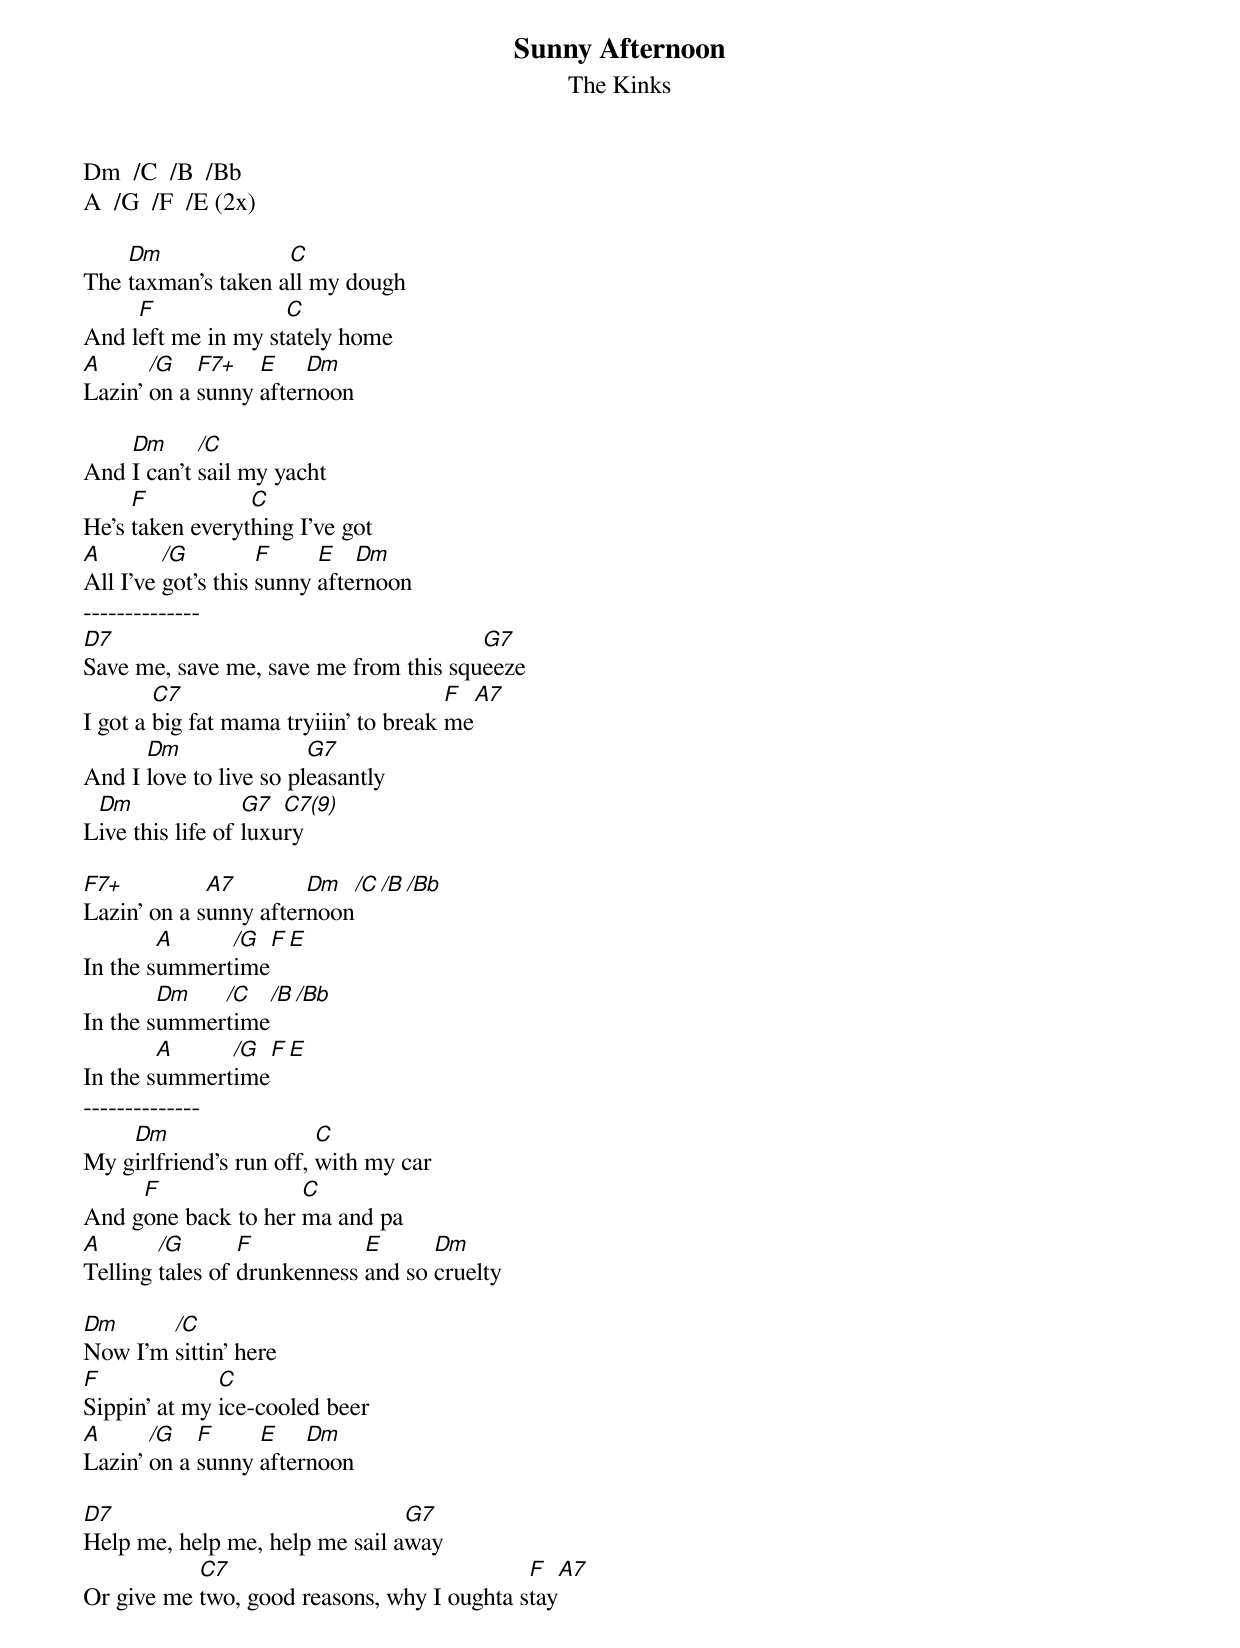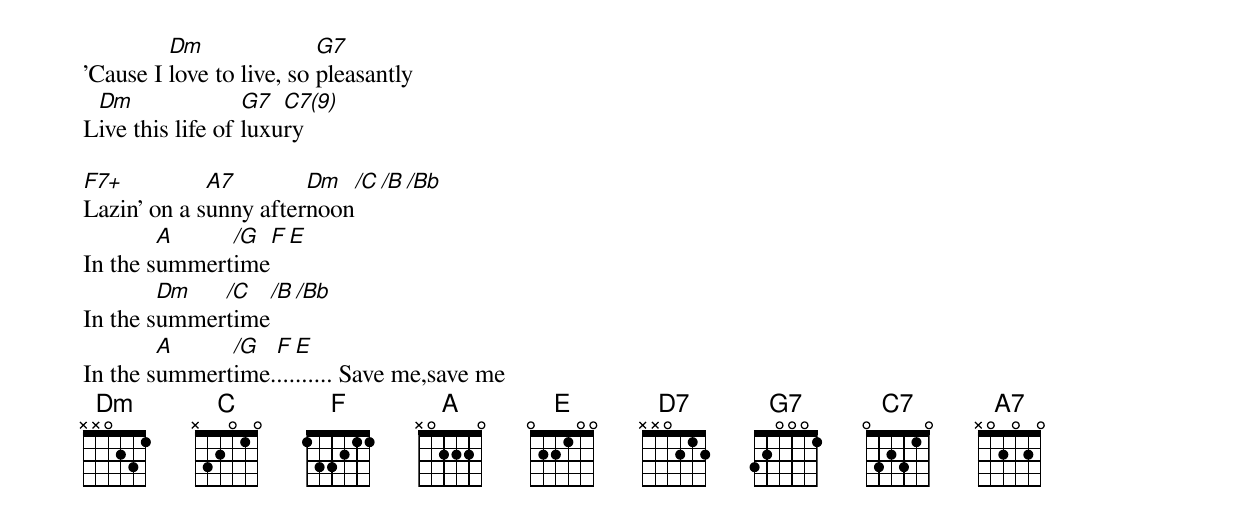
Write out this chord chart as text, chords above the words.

Sunny Afternoon
The Kinks

Dm  /C  /B  /Bb
A  /G  /F  /E (2x)

    Dm              C
The taxman's taken all my dough
     F              C
And left me in my stately home
A      /G   F7+   E    Dm
Lazin' on a sunny afternoon

    Dm      /C
And I can't sail my yacht
     F           C
He's taken everything I've got
A        /G         F     E   Dm
All I've got's this sunny afternoon
--------------
D7                                     G7
Save me, save me, save me from this squeeze
        C7                             F     A7
I got a big fat mama tryiiin' to break me
      Dm                G7
And I love to live so pleasantly
 Dm               G7  C7(9)
Live this life of luxury

F7+          A7        Dm  /C  /B  /Bb
Lazin' on a sunny afternoon
        A     /G  F  E
In the summertime
        Dm   /C  /B  /Bb
In the summertime
        A     /G  F  E
In the summertime
--------------
    Dm                   C
My girlfriend's run off, with my car
     F               C
And gone back to her ma and pa
A       /G       F           E      Dm
Telling tales of drunkenness and so cruelty

Dm      /C
Now I'm sittin' here
F             C
Sippin' at my ice-cooled beer
A      /G   F     E    Dm
Lazin' on a sunny afternoon

D7                              G7
Help me, help me, help me sail away
           C7                               F      A7
Or give me two, good reasons, why I oughta stay

         Dm               G7
'Cause I love to live, so pleasantly
 Dm               G7  C7(9)
Live this life of luxury

F7+          A7        Dm  /C  /B  /Bb
Lazin' on a sunny afternoon
        A     /G  F  E
In the summertime
        Dm   /C  /B  /Bb
In the summertime
        A     /G  F  E
In the summertime.......... Save me,save me
